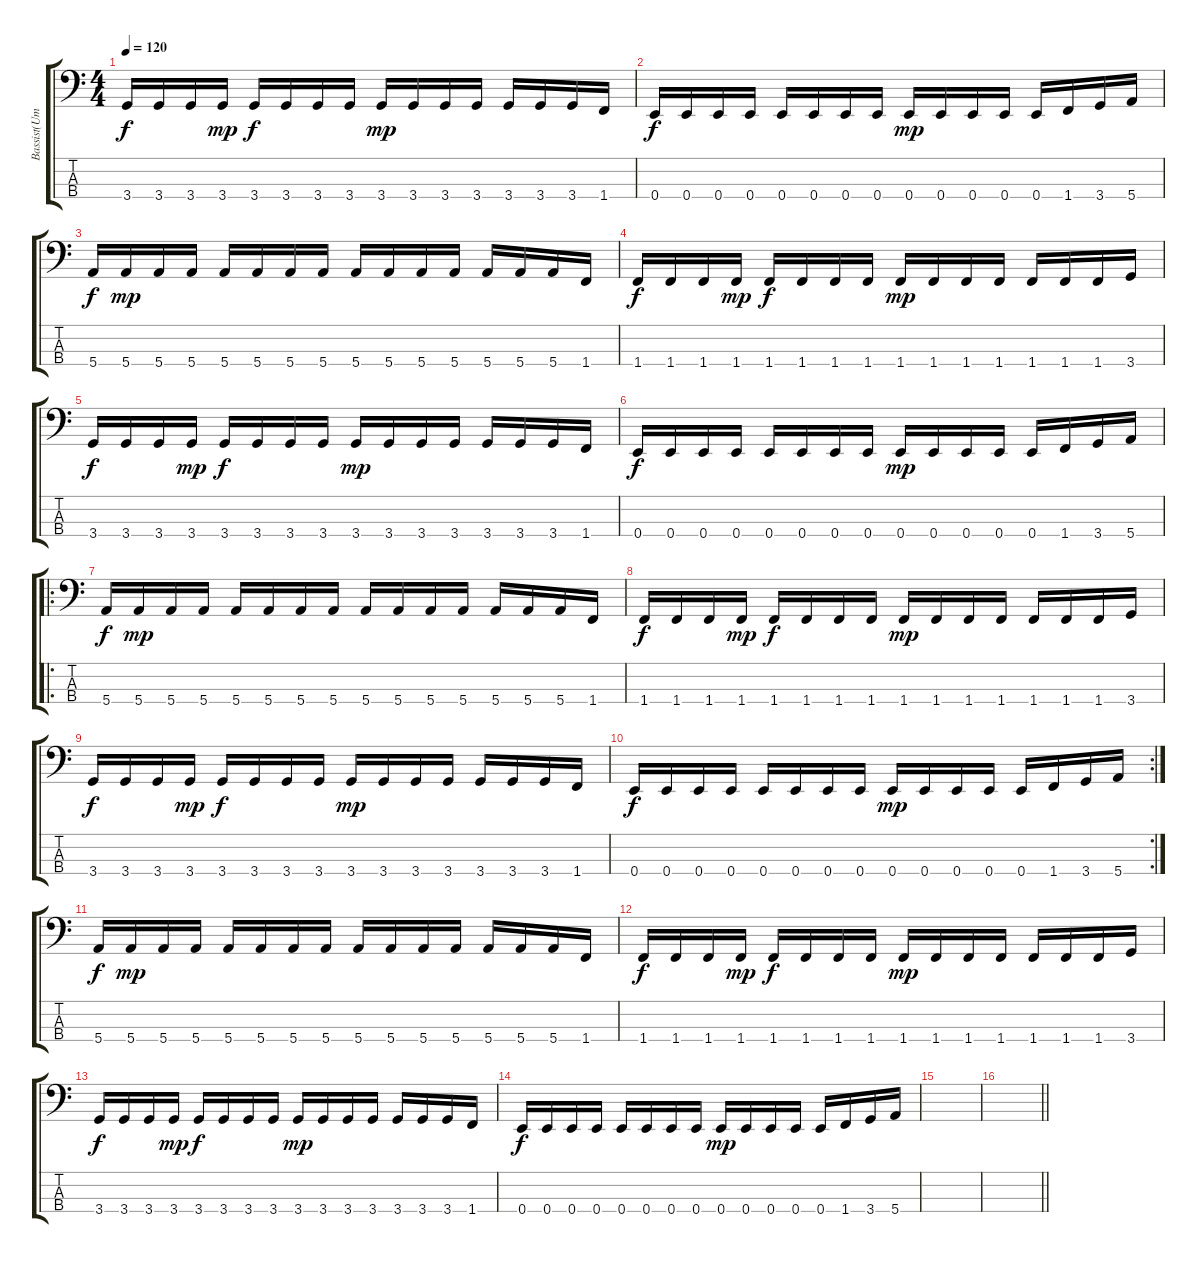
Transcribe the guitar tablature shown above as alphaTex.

\track ("Bassist(Umesh)" "Bassist(Um") {instrument slapbass1}
\staff {score tabs}
\tuning (G2 D2 A1 E1) {hide}
\ts (4 4)
\tempo 120
\clef f4
\ks c
3.4.16{dy f} 3.4.16 3.4.16 3.4.16{dy mp} 3.4.16{dy f} 3.4.16 3.4.16 3.4.16 3.4.16{dy mp} 3.4.16 3.4.16 3.4.16 3.4.16 3.4.16 3.4.16 1.4.16 |
0.4.16{dy f} 0.4.16 0.4.16 0.4.16 0.4.16 0.4.16 0.4.16 0.4.16 0.4.16{dy mp} 0.4.16 0.4.16 0.4.16 0.4.16 1.4.16 3.4.16 5.4.16 |
5.4.16{dy f} 5.4.16{dy mp} 5.4.16 5.4.16 5.4.16 5.4.16 5.4.16 5.4.16 5.4.16 5.4.16 5.4.16 5.4.16 5.4.16 5.4.16 5.4.16 1.4.16 |
1.4.16{dy f} 1.4.16 1.4.16 1.4.16{dy mp} 1.4.16{dy f} 1.4.16 1.4.16 1.4.16 1.4.16{dy mp} 1.4.16 1.4.16 1.4.16 1.4.16 1.4.16 1.4.16 3.4.16 |
3.4.16{dy f} 3.4.16 3.4.16 3.4.16{dy mp} 3.4.16{dy f} 3.4.16 3.4.16 3.4.16 3.4.16{dy mp} 3.4.16 3.4.16 3.4.16 3.4.16 3.4.16 3.4.16 1.4.16 |
0.4.16{dy f} 0.4.16 0.4.16 0.4.16 0.4.16 0.4.16 0.4.16 0.4.16 0.4.16{dy mp} 0.4.16 0.4.16 0.4.16 0.4.16 1.4.16 3.4.16 5.4.16 |
\ro
5.4.16{dy f} 5.4.16{dy mp} 5.4.16 5.4.16 5.4.16 5.4.16 5.4.16 5.4.16 5.4.16 5.4.16 5.4.16 5.4.16 5.4.16 5.4.16 5.4.16 1.4.16 |
1.4.16{dy f} 1.4.16 1.4.16 1.4.16{dy mp} 1.4.16{dy f} 1.4.16 1.4.16 1.4.16 1.4.16{dy mp} 1.4.16 1.4.16 1.4.16 1.4.16 1.4.16 1.4.16 3.4.16 |
3.4.16{dy f} 3.4.16 3.4.16 3.4.16{dy mp} 3.4.16{dy f} 3.4.16 3.4.16 3.4.16 3.4.16{dy mp} 3.4.16 3.4.16 3.4.16 3.4.16 3.4.16 3.4.16 1.4.16 |
\rc 2
0.4.16{dy f} 0.4.16 0.4.16 0.4.16 0.4.16 0.4.16 0.4.16 0.4.16 0.4.16{dy mp} 0.4.16 0.4.16 0.4.16 0.4.16 1.4.16 3.4.16 5.4.16 |
5.4.16{dy f} 5.4.16{dy mp} 5.4.16 5.4.16 5.4.16 5.4.16 5.4.16 5.4.16 5.4.16 5.4.16 5.4.16 5.4.16 5.4.16 5.4.16 5.4.16 1.4.16 |
1.4.16{dy f} 1.4.16 1.4.16 1.4.16{dy mp} 1.4.16{dy f} 1.4.16 1.4.16 1.4.16 1.4.16{dy mp} 1.4.16 1.4.16 1.4.16 1.4.16 1.4.16 1.4.16 3.4.16 |
3.4.16{dy f} 3.4.16 3.4.16 3.4.16{dy mp} 3.4.16{dy f} 3.4.16 3.4.16 3.4.16 3.4.16{dy mp} 3.4.16 3.4.16 3.4.16 3.4.16 3.4.16 3.4.16 1.4.16 |
0.4.16{dy f} 0.4.16 0.4.16 0.4.16 0.4.16 0.4.16 0.4.16 0.4.16 0.4.16{dy mp} 0.4.16 0.4.16 0.4.16 0.4.16 1.4.16 3.4.16 5.4.16 |
|
\barLineRight lightlight
